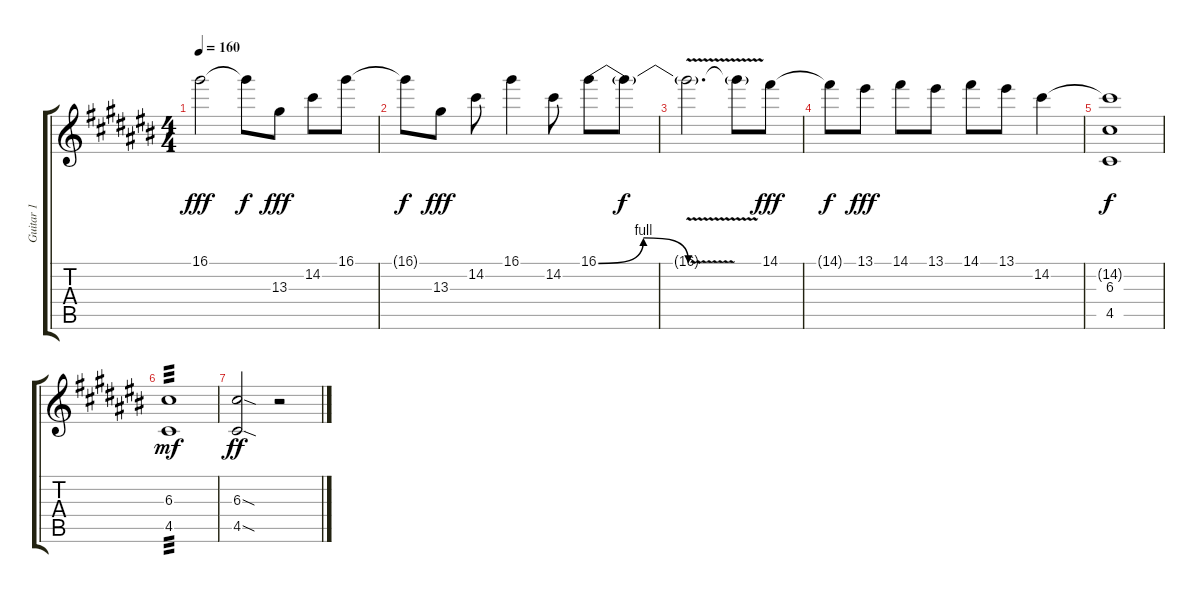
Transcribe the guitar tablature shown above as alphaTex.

\track ("Guitar 1" "Guitar 1") {instrument distortionguitar}
\staff {score tabs}
\tuning (E4 B3 G3 D3 A2 E2) {hide}
\ts (4 4)
\tempo 160
\clef g2
\ks c#
16.1.2{dy fff} 16.1{t}.8{dy f} 13.3.8{dy fff} 14.2.8 16.1.8 |
16.1{t}.8{dy f} 13.3.8{dy fff} 14.2.8 16.1.4 14.2.8 16.1{be (bendrelease 0 0 35 4 45 4 60 0)}.8 16.1{t}.8{dy f} |
16.1{v t}.2{d} 16.1{t}.8 14.1.8{dy fff} |
14.1{t}.8{dy f} 13.1.8{dy fff} 14.1.8 13.1.8 14.1.8 13.1.8 14.2.4 |
(14.2{t} 6.3 4.5).1{dy f} |
(6.3 4.5).1{tp 3 dy mf} |
(6.3{sod} 4.5{sod}).2{dy ff} r.2
